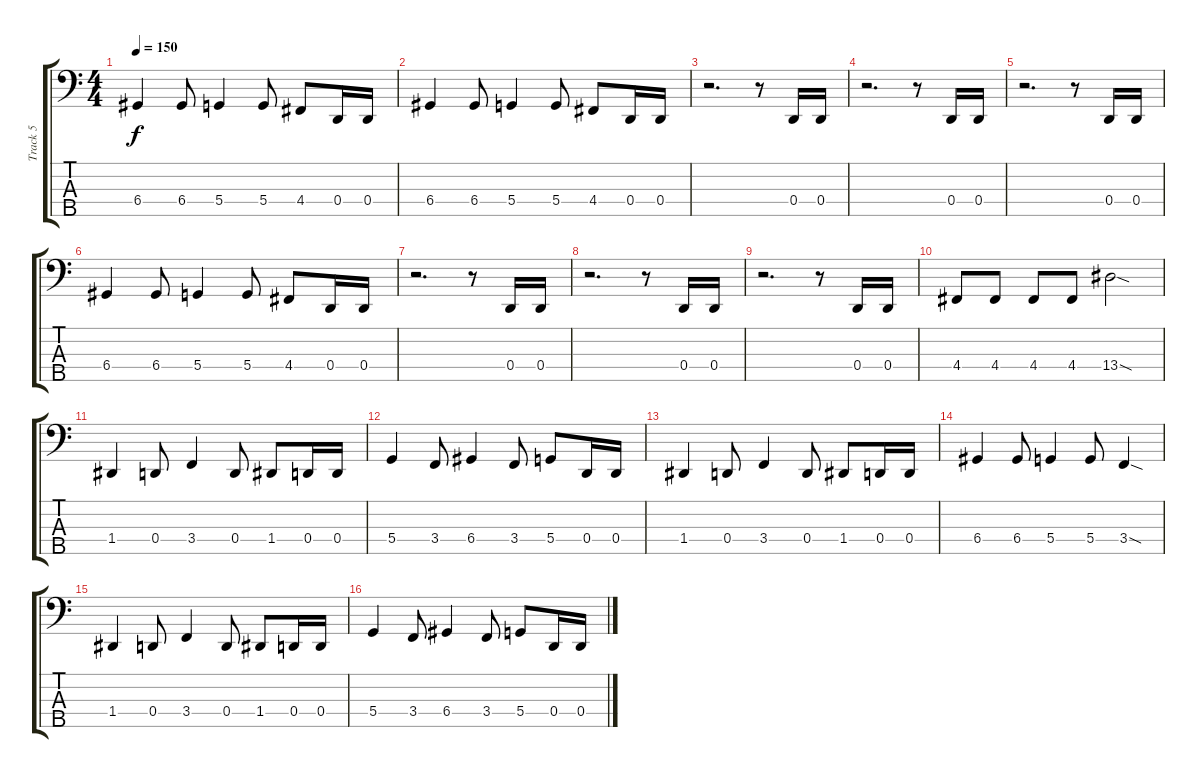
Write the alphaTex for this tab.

\track ("Track 5" "Track 5") {instrument electricbassfinger}
\staff {score tabs}
\tuning (F2 C2 G1 D1 A0) {hide}
\ts (4 4)
\tempo 150
\clef f4
\ks c
6.4.4{dy f} 6.4.8 5.4.4 5.4.8 4.4.8 0.4.16 0.4.16 |
6.4.4 6.4.8 5.4.4 5.4.8 4.4.8 0.4.16 0.4.16 |
r.2{d} r.8 0.4.16 0.4.16 |
r.2{d} r.8 0.4.16 0.4.16 |
r.2{d} r.8 0.4.16 0.4.16 |
6.4.4 6.4.8 5.4.4 5.4.8 4.4.8 0.4.16 0.4.16 |
r.2{d} r.8 0.4.16 0.4.16 |
r.2{d} r.8 0.4.16 0.4.16 |
r.2{d} r.8 0.4.16 0.4.16 |
4.4.8 4.4.8 4.4.8 4.4.8 13.4{sod}.2 |
1.4.4 0.4.8 3.4.4 0.4.8 1.4.8 0.4.16 0.4.16 |
5.4.4 3.4.8 6.4.4 3.4.8 5.4.8 0.4.16 0.4.16 |
1.4.4 0.4.8 3.4.4 0.4.8 1.4.8 0.4.16 0.4.16 |
6.4.4 6.4.8 5.4.4 5.4.8 3.4{sod}.4 |
1.4.4 0.4.8 3.4.4 0.4.8 1.4.8 0.4.16 0.4.16 |
5.4.4 3.4.8 6.4.4 3.4.8 5.4.8 0.4.16 0.4.16
